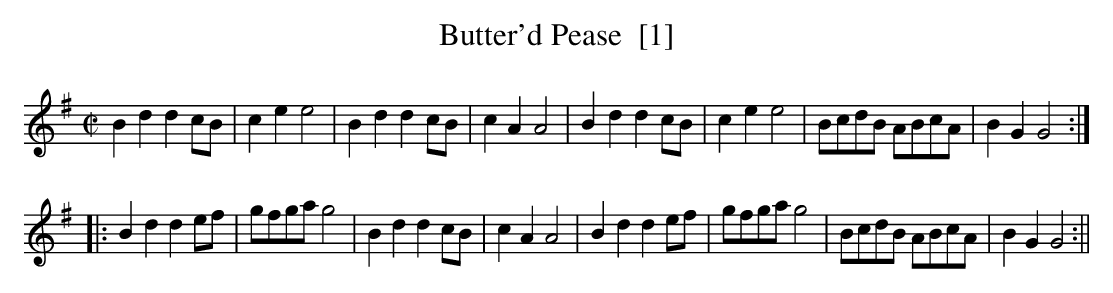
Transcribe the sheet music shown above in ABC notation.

X:1
T:Butter'd Pease  [1]
M:C|
L:1/8
K:G
B2d2 d2 cB|c2e2 e4|B2d2 d2cB|c2A2 A4|B2d2 d2cB|c2e2 e4|BcdB ABcA|B2G2 G4:|
|:B2d2d2 ef|gfga g4|B2d2d2cB|c2A2 A4|B2d2d2 ef|gfga g4|BcdB ABcA|B2G2 G4:||
